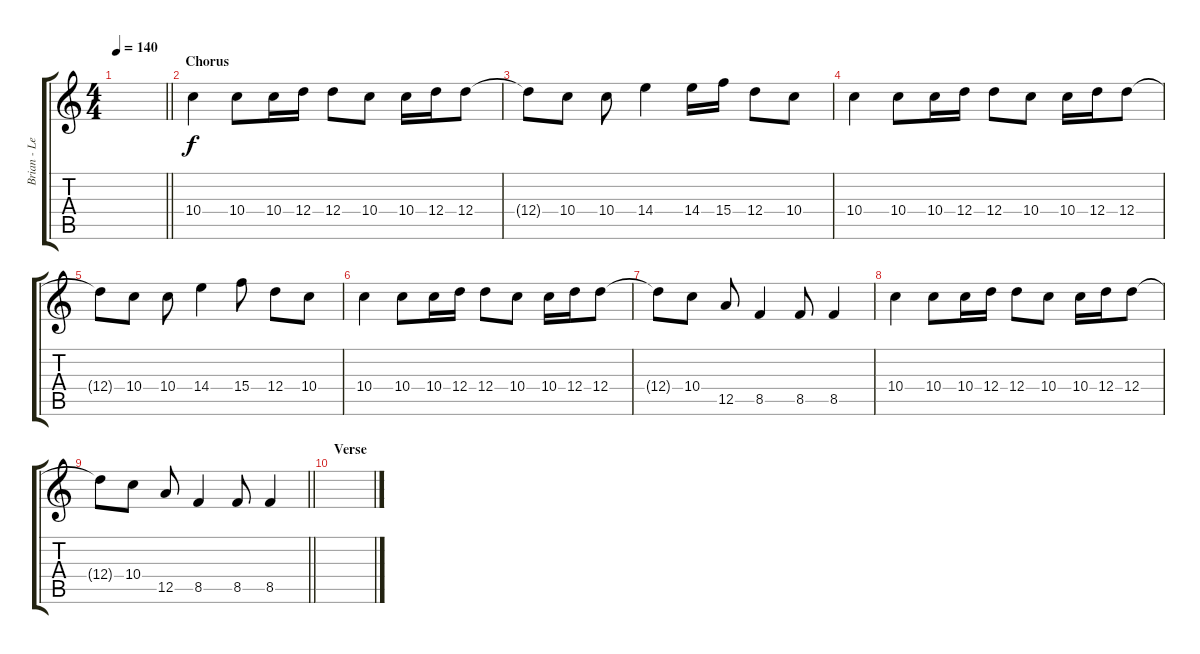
\track ("Brian - Lead Guitar" "Brian - Le") {instrument electricguitarjazz}
\staff {score tabs}
\tuning (E4 B3 G3 D3 A2 E2) {hide}
\ts (4 4)
\tempo 140
\clef g2
\barLineRight lightlight
\ks c
|
\section ("" "Chorus")
10.4.4 10.4.8 10.4.16 12.4.16 12.4.8 10.4.8 10.4.16 12.4.16 12.4.8 |
12.4{t}.8 10.4.8 10.4.8 14.4.4 14.4.16 15.4.16 12.4.8 10.4.8 |
10.4.4 10.4.8 10.4.16 12.4.16 12.4.8 10.4.8 10.4.16 12.4.16 12.4.8 |
12.4{t}.8 10.4.8 10.4.8 14.4.4 15.4.8 12.4.8 10.4.8 |
10.4.4 10.4.8 10.4.16 12.4.16 12.4.8 10.4.8 10.4.16 12.4.16 12.4.8 |
12.4{t}.8 10.4.8 12.5.8 8.5.4 8.5.8 8.5.4 |
10.4.4 10.4.8 10.4.16 12.4.16 12.4.8 10.4.8 10.4.16 12.4.16 12.4.8 |
\barLineRight lightlight
12.4{t}.8 10.4.8 12.5.8 8.5.4 8.5.8 8.5.4 |
\section ("" "Verse")
